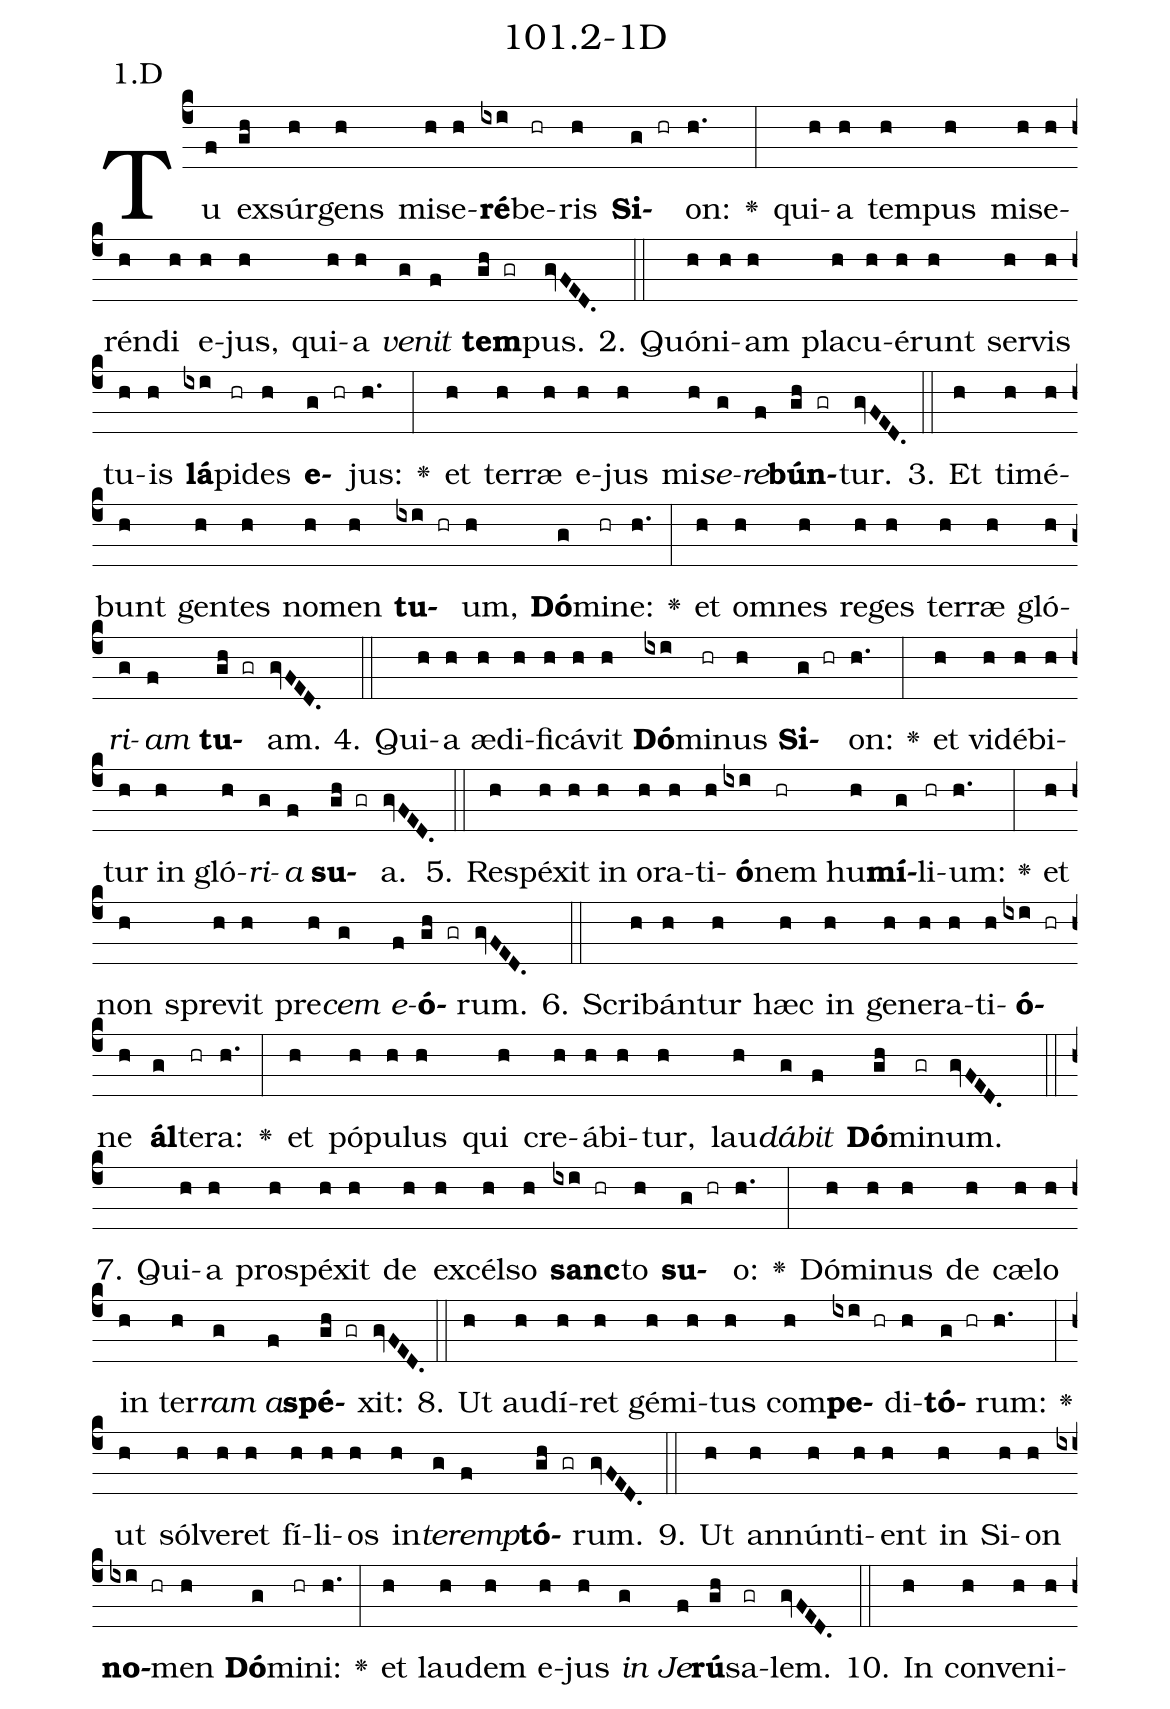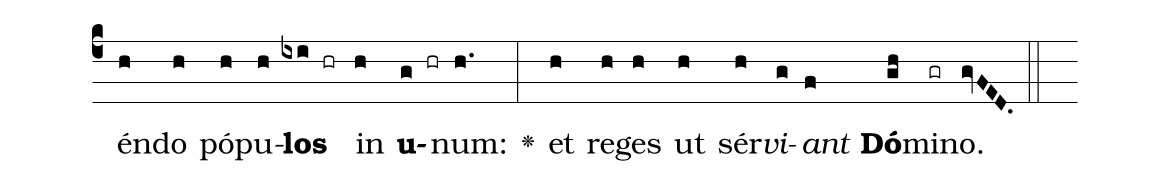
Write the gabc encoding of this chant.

name: 101.2-1D;
annotation: 1.D;
%%
(c4)Tu(f) ex(gh)súr(h)gens(h) mi(h)se(h)<b>ré</b>(ixi)be(hr)ris(h) <b>Si</b>(g hr)on:(h.) <v>\greheightstar</v>(:) qui(h)a(h) tem(h)pus(h) mi(h)se(h)rén(h)di(h) e(h)jus,(h) qui(h)a(h) <i>ve</i>(g)<i>nit</i>(f) <b>tem</b>(gh gr)pus.(gvFED.) (::)
2. Quón(h)i(h)am(h) pla(h)cu(h)é(h)runt(h) ser(h)vis(h) tu(h)is(h) <b>lá</b>(ixi)pi(hr)des(h) <b>e</b>(g hr)jus:(h.) <v>\greheightstar</v>(:) et(h) ter(h)ræ(h) e(h)jus(h) mi(h)<i>se</i>(g)<i>re</i>(f)<b>bún</b>(gh gr)tur.(gvFED.) (::)
3. Et(h) ti(h)mé(h)bunt(h) gen(h)tes(h) no(h)men(h) <b>tu</b>(ixi hr)um,(h) <b>Dó</b>(g)mi(hr)ne:(h.) <v>\greheightstar</v>(:) et(h) om(h)nes(h) re(h)ges(h) ter(h)ræ(h) gló(h)<i>ri</i>(g)<i>am</i>(f) <b>tu</b>(gh gr)am.(gvFED.) (::)
4. Qui(h)a(h) æ(h)di(h)fi(h)cá(h)vit(h) <b>Dó</b>(ixi)mi(hr)nus(h) <b>Si</b>(g hr)on:(h.) <v>\greheightstar</v>(:) et(h) vi(h)dé(h)bi(h)tur(h) in(h) gló(h)<i>ri</i>(g)<i>a</i>(f) <b>su</b>(gh gr)a.(gvFED.) (::)
5. Re(h)spé(h)xit(h) in(h) o(h)ra(h)ti(h)<b>ó</b>(ixi)nem(hr) hu(h)<b>mí</b>(g)li(hr)um:(h.) <v>\greheightstar</v>(:) et(h) non(h) spre(h)vit(h) pre(h)<i>cem</i>(g) <i>e</i>(f)<b>ó</b>(gh gr)rum.(gvFED.) (::)
6. Scri(h)bán(h)tur(h) hæc(h) in(h) ge(h)ne(h)ra(h)ti(h)<b>ó</b>(ixi hr)ne(h) <b>ál</b>(g)te(hr)ra:(h.) <v>\greheightstar</v>(:) et(h) pó(h)pu(h)lus(h) qui(h) cre(h)á(h)bi(h)tur,(h) lau(h)<i>dá</i>(g)<i>bit</i>(f) <b>Dó</b>(gh)mi(gr)num.(gvFED.) (::)
7. Qui(h)a(h) pro(h)spé(h)xit(h) de(h) ex(h)cél(h)so(h) <b>sanc</b>(ixi hr)to(h) <b>su</b>(g hr)o:(h.) <v>\greheightstar</v>(:) Dó(h)mi(h)nus(h) de(h) cæ(h)lo(h) in(h) ter(h)<i>ram</i>(g) <i>a</i>(f)<b>spé</b>(gh gr)xit:(gvFED.) (::)
8. Ut(h) au(h)dí(h)ret(h) gé(h)mi(h)tus(h) com(h)<b>pe</b>(ixi hr)di(h)<b>tó</b>(g hr)rum:(h.) <v>\greheightstar</v>(:) ut(h) sól(h)ve(h)ret(h) fí(h)li(h)os(h) in(h)<i>ter</i>(g)<i>emp</i>(f)<b>tó</b>(gh gr)rum.(gvFED.) (::)
9. Ut(h) an(h)nún(h)ti(h)ent(h) in(h) Si(h)on(h) <b>no</b>(ixi hr)men(h) <b>Dó</b>(g)mi(hr)ni:(h.) <v>\greheightstar</v>(:) et(h) lau(h)dem(h) e(h)jus(h) <i>in</i>(g) <i>Je</i>(f)<b>rú</b>(gh)sa(gr)lem.(gvFED.) (::)
10. In(h) con(h)ve(h)ni(h)én(h)do(h) pó(h)pu(h)<b>los</b>(ixi hr) in(h) <b>u</b>(g hr)num:(h.) <v>\greheightstar</v>(:) et(h) re(h)ges(h) ut(h) sér(h)<i>vi</i>(g)<i>ant</i>(f) <b>Dó</b>(gh)mi(gr)no.(gvFED.) (::)
